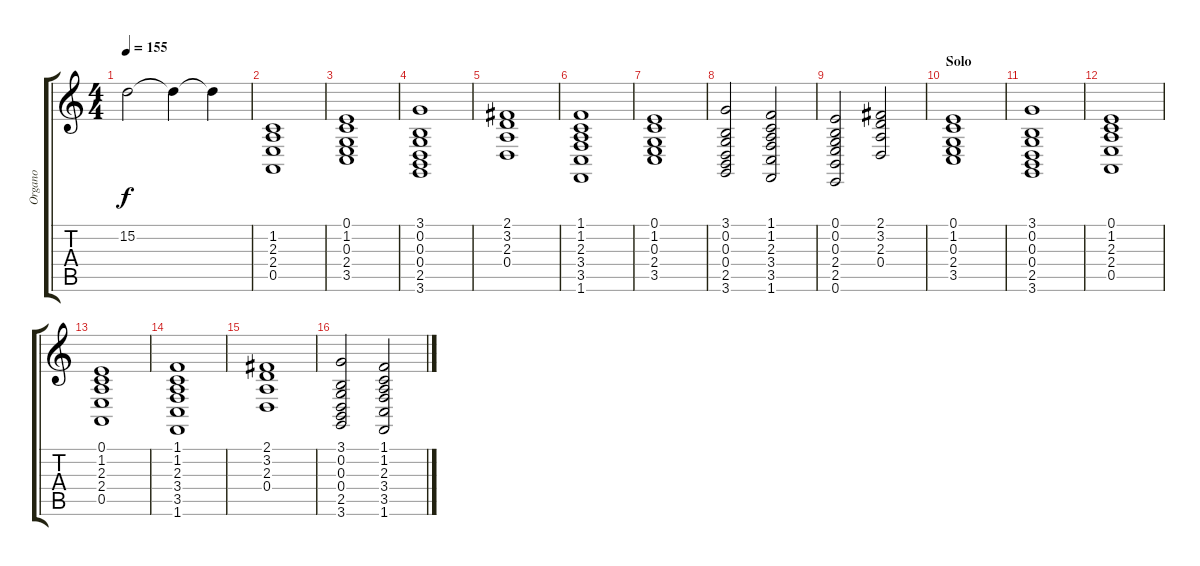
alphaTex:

\track ("Organo" "Organo") {instrument reedorgan}
\staff {score tabs}
\tuning (E4 B3 G3 D3 A2 E2) {hide}
\ts (4 4)
\tempo 155
\clef g2
\ks c
15.2{t}.2{dy f} 15.2{t}.4 15.2{t}.4 |
(1.2 2.3 2.4 0.5).1{volume 7} |
(0.1 1.2 0.3 2.4 3.5).1 |
(3.1 0.2 0.3 0.4 2.5 3.6).1 |
(2.1 3.2 2.3 0.4).1 |
(1.1 1.2 2.3 3.4 3.5 1.6).1 |
(0.1 1.2 0.3 2.4 3.5).1 |
(3.1 0.2 0.3 0.4 2.5 3.6).2{volume 10} (1.1 1.2 2.3 3.4 3.5 1.6).2 |
(0.1 0.2 0.3 2.4 2.5 0.6).2 (2.1 3.2 2.3 0.4).2 |
\section ("" "Solo")
(0.1 1.2 0.3 2.4 3.5).1 |
(3.1 0.2 0.3 0.4 2.5 3.6).1 |
(0.1 1.2 2.3 2.4 0.5).1 |
(0.1 1.2 2.3 2.4 0.5).1 |
(1.1 1.2 2.3 3.4 3.5 1.6).1 |
(2.1 3.2 2.3 0.4).1 |
(3.1 0.2 0.3 0.4 2.5 3.6).2 (1.1 1.2 2.3 3.4 3.5 1.6).2
